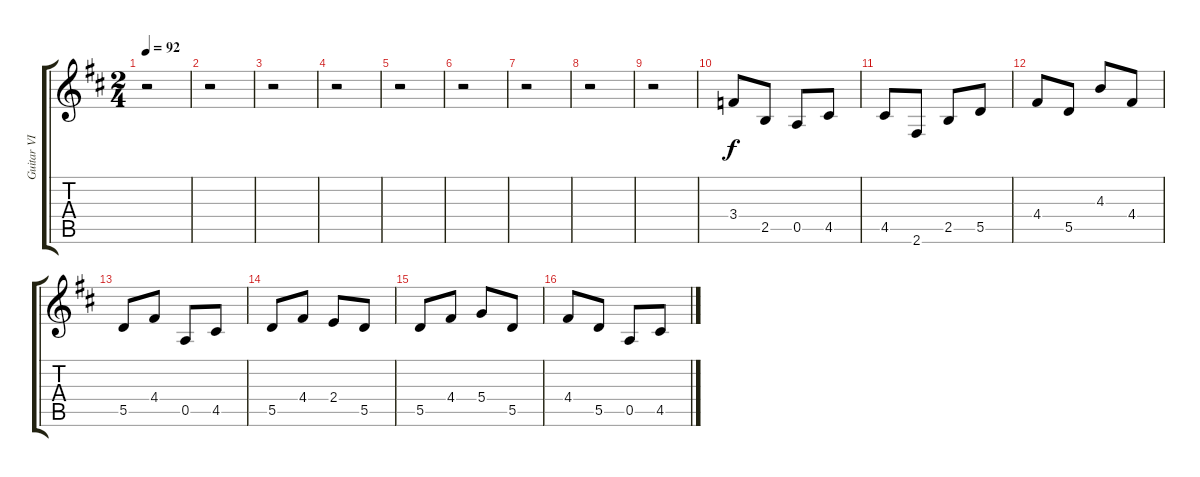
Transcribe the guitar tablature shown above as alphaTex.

\track ("Guitar VI" "Guitar VI") {instrument acousticguitarsteel}
\staff {score tabs}
\tuning (E4 B3 G3 D3 A2 E2) {hide}
\ts (2 4)
\tempo 92
\clef g2
\ks d
r.2{dy f} |
r.2 |
r.2 |
r.2 |
r.2 |
r.2 |
r.2 |
r.2 |
r.2 |
3.4.8 2.5.8 0.5.8 4.5.8 |
4.5.8 2.6.8 2.5.8 5.5.8 |
4.4.8 5.5.8 4.3.8 4.4.8 |
5.5.8 4.4.8 0.5.8 4.5.8 |
5.5.8 4.4.8 2.4.8 5.5.8 |
5.5.8 4.4.8 5.4.8 5.5.8 |
4.4.8 5.5.8 0.5.8 4.5.8
